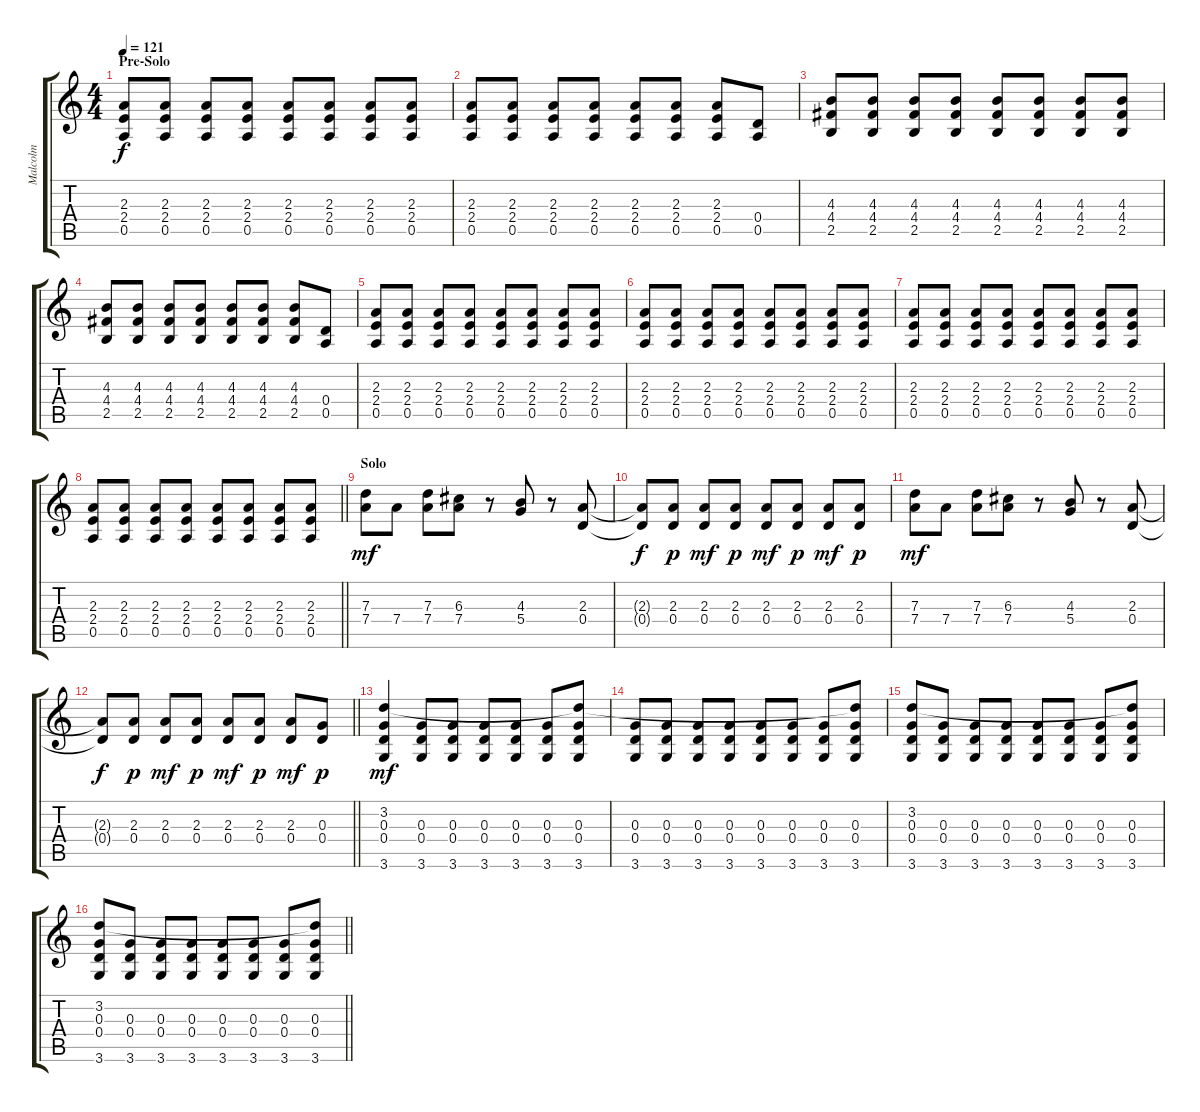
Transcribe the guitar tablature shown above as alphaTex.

\track ("Malcolm" "Malcolm") {instrument distortionguitar}
\staff {score tabs}
\tuning (E4 B3 G3 D3 A2 E2) {hide}
\ts (4 4)
\section ("" "Pre-Solo")
\tempo 121
\clef g2
\ks c
(2.3 2.4 0.5).8{dy f} (2.3 2.4 0.5).8 (2.3 2.4 0.5).8 (2.3 2.4 0.5).8 (2.3 2.4 0.5).8 (2.3 2.4 0.5).8 (2.3 2.4 0.5).8 (2.3 2.4 0.5).8 |
(2.3 2.4 0.5).8 (2.3 2.4 0.5).8 (2.3 2.4 0.5).8 (2.3 2.4 0.5).8 (2.3 2.4 0.5).8 (2.3 2.4 0.5).8 (2.3 2.4 0.5).8 (0.4 0.5).8 |
(4.3 4.4 2.5).8 (4.3 4.4 2.5).8 (4.3 4.4 2.5).8 (4.3 4.4 2.5).8 (4.3 4.4 2.5).8 (4.3 4.4 2.5).8 (4.3 4.4 2.5).8 (4.3 4.4 2.5).8 |
(4.3 4.4 2.5).8 (4.3 4.4 2.5).8 (4.3 4.4 2.5).8 (4.3 4.4 2.5).8 (4.3 4.4 2.5).8 (4.3 4.4 2.5).8 (4.3 4.4 2.5).8 (0.4 0.5).8 |
(2.3 2.4 0.5).8 (2.3 2.4 0.5).8 (2.3 2.4 0.5).8 (2.3 2.4 0.5).8 (2.3 2.4 0.5).8 (2.3 2.4 0.5).8 (2.3 2.4 0.5).8 (2.3 2.4 0.5).8 |
(2.3 2.4 0.5).8 (2.3 2.4 0.5).8 (2.3 2.4 0.5).8 (2.3 2.4 0.5).8 (2.3 2.4 0.5).8 (2.3 2.4 0.5).8 (2.3 2.4 0.5).8 (2.3 2.4 0.5).8 |
(2.3 2.4 0.5).8 (2.3 2.4 0.5).8 (2.3 2.4 0.5).8 (2.3 2.4 0.5).8 (2.3 2.4 0.5).8 (2.3 2.4 0.5).8 (2.3 2.4 0.5).8 (2.3 2.4 0.5).8 |
\barLineRight lightlight
(2.3 2.4 0.5).8 (2.3 2.4 0.5).8 (2.3 2.4 0.5).8 (2.3 2.4 0.5).8 (2.3 2.4 0.5).8 (2.3 2.4 0.5).8 (2.3 2.4 0.5).8 (2.3 2.4 0.5).8 |
\section ("" "Solo")
(7.3 7.4).8{dy mf} 7.4.8 (7.3 7.4).8 (6.3 7.4).8 r.8 (4.3 5.4).8 r.8 (2.3 0.4).8 |
(2.3{t} 0.4{t}).8{dy f} (2.3 0.4).8{dy p} (2.3 0.4).8{dy mf} (2.3 0.4).8{dy p} (2.3 0.4).8{dy mf} (2.3 0.4).8{dy p} (2.3 0.4).8{dy mf} (2.3 0.4).8{dy p} |
(7.3 7.4).8{dy mf} 7.4.8 (7.3 7.4).8 (6.3 7.4).8 r.8 (4.3 5.4).8 r.8 (2.3 0.4).8 |
\barLineRight lightlight
(2.3{t} 0.4{t}).8{dy f} (2.3 0.4).8{dy p} (2.3 0.4).8{dy mf} (2.3 0.4).8{dy p} (2.3 0.4).8{dy mf} (2.3 0.4).8{dy p} (2.3 0.4).8{dy mf} (0.3 0.4).8{dy p} |
(3.2 0.3 0.4 3.6).4{dy mf} (0.3 0.4 3.6).8 (0.3 0.4 3.6).8 (0.3 0.4 3.6).8 (0.3 0.4 3.6).8 (0.3 0.4 3.6).8 (3.2{t} 0.3 0.4 3.6).8 |
(0.3 0.4 3.6).8 (0.3 0.4 3.6).8 (0.3 0.4 3.6).8 (0.3 0.4 3.6).8 (0.3 0.4 3.6).8 (0.3 0.4 3.6).8 (0.3 0.4 3.6).8 (3.2{t} 0.3 0.4 3.6).8 |
(3.2 0.3 0.4 3.6).8 (0.3 0.4 3.6).8 (0.3 0.4 3.6).8 (0.3 0.4 3.6).8 (0.3 0.4 3.6).8 (0.3 0.4 3.6).8 (0.3 0.4 3.6).8 (3.2{t} 0.3 0.4 3.6).8 |
\barLineRight lightlight
(3.2 0.3 0.4 3.6).8 (0.3 0.4 3.6).8 (0.3 0.4 3.6).8 (0.3 0.4 3.6).8 (0.3 0.4 3.6).8 (0.3 0.4 3.6).8 (0.3 0.4 3.6).8 (3.2{t} 0.3 0.4 3.6).8
